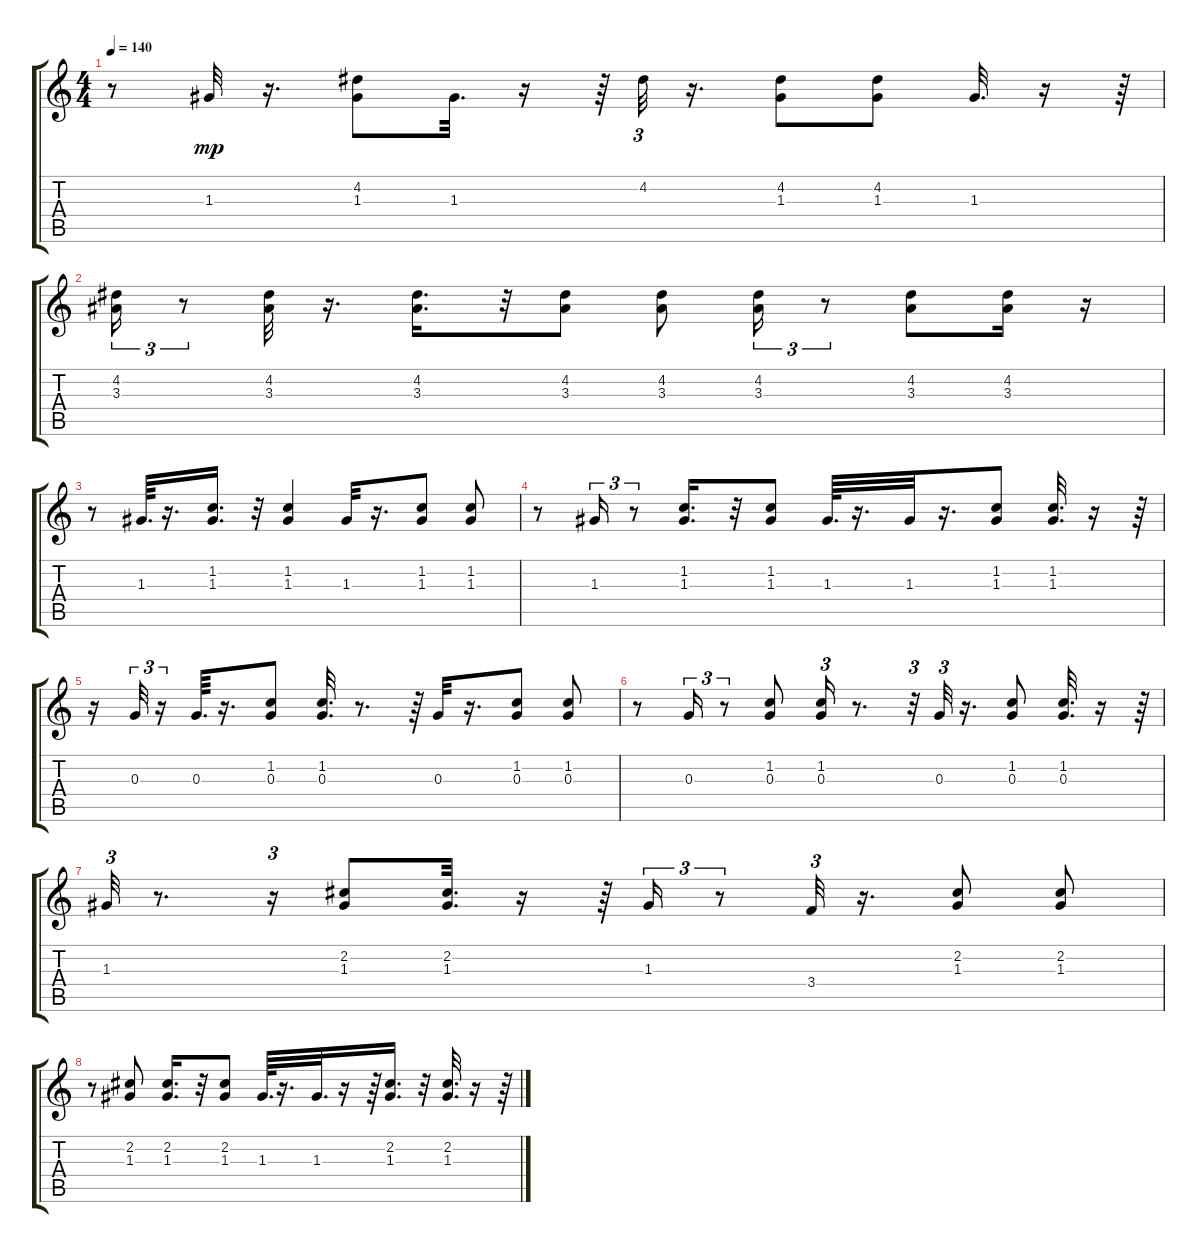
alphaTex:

\track "" {instrument electricguitarclean}
\staff {score tabs}
\tuning (E4 B3 G3 D3 A2 E2) {hide}
\ts (4 4)
\tempo 140
\clef g2
\ks c
r.8{dy mp} 1.3.32 r.16{d} (4.2 1.3).8 1.3.32{d} r.16 r.64 4.2.32{tu (3 2)} r.16{d} (4.2 1.3).8 (4.2 1.3).8 1.3.32{d} r.16 r.64 |
(4.2 3.3).16{tu (3 2)} r.8{tu (3 2)} (4.2 3.3).32 r.16{d} (4.2 3.3).16{d} r.32 (4.2 3.3).8 (4.2 3.3).8 (4.2 3.3).16{tu (3 2)} r.8{tu (3 2)} (4.2 3.3).8 (4.2 3.3).16 r.16 |
r.8 1.3.64{d} r.16{d} (1.2 1.3).16{d} r.32 (1.2 1.3).4 1.3.32 r.16{d} (1.2 1.3).8 (1.2 1.3).8 |
r.8 1.3.16{tu (3 2)} r.8{tu (3 2)} (1.2 1.3).16{d} r.32 (1.2 1.3).8 1.3.64{d} r.16{d} 1.3.32 r.16{d} (1.2 1.3).8 (1.2 1.3).32{d} r.16 r.64 |
r.16 0.3.32{tu (3 2)} r.16{tu (3 2)} 0.3.64{d} r.16{d} (1.2 0.3).8 (1.2 0.3).32{d} r.8{d} r.64 0.3.32 r.16{d} (1.2 0.3).8 (1.2 0.3).8 |
r.8 0.3.16{tu (3 2)} r.8{tu (3 2)} (1.2 0.3).8 (1.2 0.3).16{tu (3 2)} r.8{d} r.32{tu (3 2)} 0.3.32{tu (3 2)} r.16{d} (1.2 0.3).8 (1.2 0.3).32{d} r.16 r.64 |
1.3.32{tu (3 2)} r.8{d} r.16{tu (3 2)} (2.2 1.3).8 (2.2 1.3).32{d} r.16 r.64 1.3.16{tu (3 2)} r.8{tu (3 2)} 3.4.32{tu (3 2)} r.16{d} (2.2 1.3).8 (2.2 1.3).8 |
r.8 (2.2 1.3).8 (2.2 1.3).16{d} r.32 (2.2 1.3).8 1.3.64{d} r.16{d} 1.3.32{d} r.16 r.64 (2.2 1.3).16{d} r.32 (2.2 1.3).32{d} r.16 r.64
